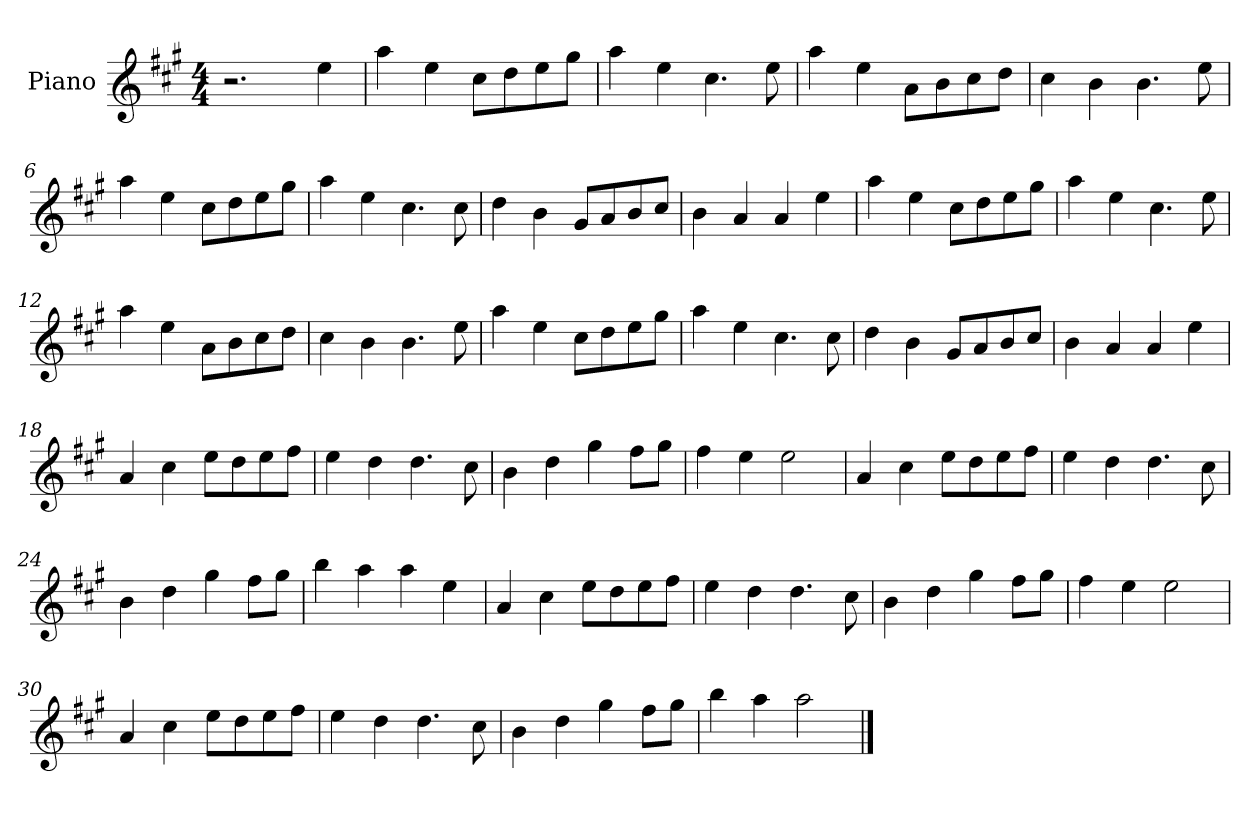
**kern
*part1
*staff1
*I"Piano
*I'Pno
*clefG2
*k[f#c#g#]
*M4/4
=1
2.r
4ee\
=2
4aa\
4ee\
8cc#\L
8dd\
8ee\
8gg#\J
=3
4aa\
4ee\
4.cc#\
8ee\
=4
4aa\
4ee\
8a\L
8b\
8cc#\
8dd\J
=5
4cc#\
4b\
4.b\
8ee\
=6
4aa\
4ee\
8cc#\L
8dd\
8ee\
8gg#\J
=7
4aa\
4ee\
4.cc#\
8cc#\
=8
4dd\
4b\
8g#/L
8a/
8b/
8cc#/J
=9
4b\
4a/
4a/
4ee\
=10
4aa\
4ee\
8cc#\L
8dd\
8ee\
8gg#\J
=11
4aa\
4ee\
4.cc#\
8ee\
=12
4aa\
4ee\
8a\L
8b\
8cc#\
8dd\J
=13
4cc#\
4b\
4.b\
8ee\
=14
4aa\
4ee\
8cc#\L
8dd\
8ee\
8gg#\J
=15
4aa\
4ee\
4.cc#\
8cc#\
=16
4dd\
4b\
8g#/L
8a/
8b/
8cc#/J
=17
4b\
4a/
4a/
4ee\
=18
4a/
4cc#\
8ee\L
8dd\
8ee\
8ff#\J
=19
4ee\
4dd\
4.dd\
8cc#\
=20
4b\
4dd\
4gg#\
8ff#\L
8gg#\J
=21
4ff#\
4ee\
2ee\
=22
4a/
4cc#\
8ee\L
8dd\
8ee\
8ff#\J
=23
4ee\
4dd\
4.dd\
8cc#\
=24
4b\
4dd\
4gg#\
8ff#\L
8gg#\J
=25
4bb\
4aa\
4aa\
4ee\
=26
4a/
4cc#\
8ee\L
8dd\
8ee\
8ff#\J
=27
4ee\
4dd\
4.dd\
8cc#\
=28
4b\
4dd\
4gg#\
8ff#\L
8gg#\J
=29
4ff#\
4ee\
2ee\
=30
4a/
4cc#\
8ee\L
8dd\
8ee\
8ff#\J
=31
4ee\
4dd\
4.dd\
8cc#\
=32
4b\
4dd\
4gg#\
8ff#\L
8gg#\J
=33
4bb\
4aa\
2aa\
==
*-
